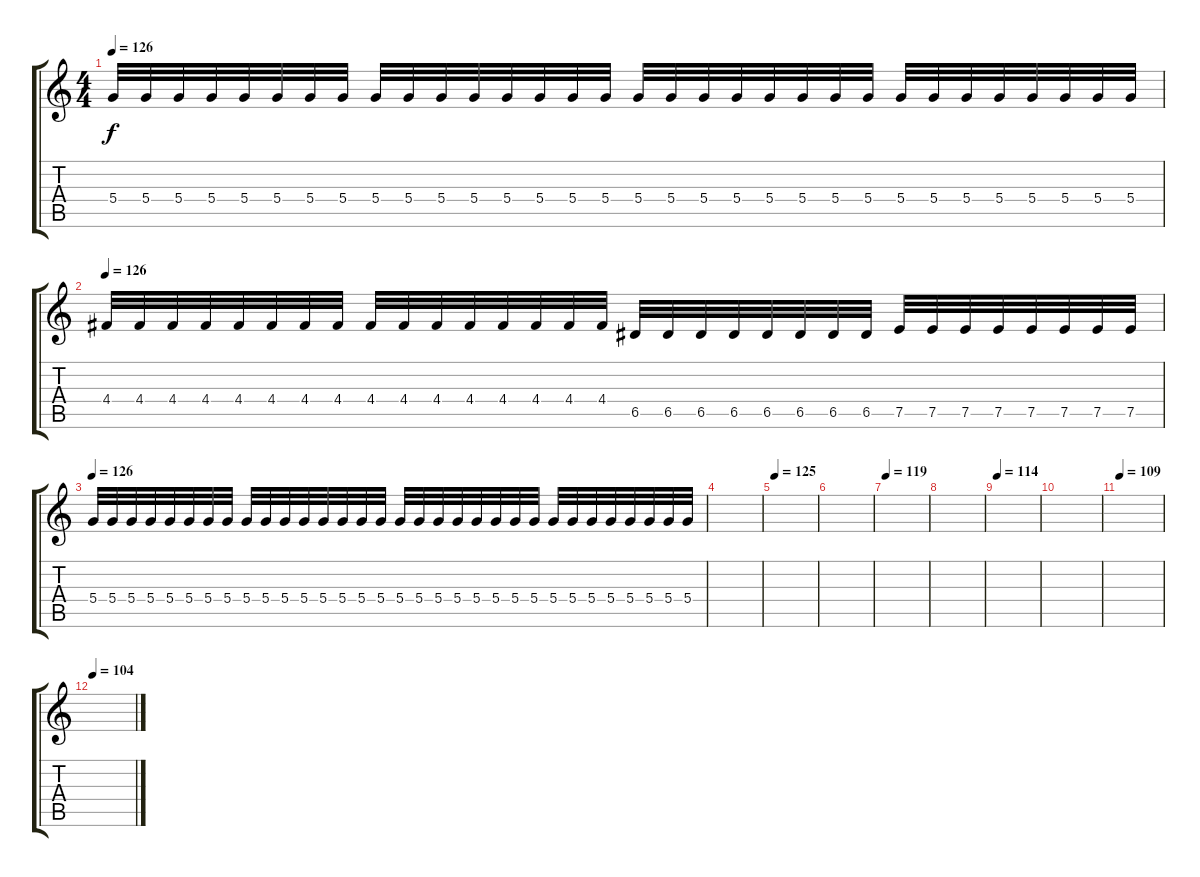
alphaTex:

\track "" {instrument overdrivenguitar}
\staff {score tabs}
\tuning (E4 B3 G3 D3 A2 E2) {hide}
\ts (4 4)
\tempo 126
\clef g2
\ks c
5.4.32{dy f} 5.4.32 5.4.32 5.4.32 5.4.32 5.4.32 5.4.32 5.4.32 5.4.32 5.4.32 5.4.32 5.4.32 5.4.32 5.4.32 5.4.32 5.4.32 5.4.32 5.4.32 5.4.32 5.4.32 5.4.32 5.4.32 5.4.32 5.4.32 5.4.32 5.4.32 5.4.32 5.4.32 5.4.32 5.4.32 5.4.32 5.4.32 |
\tempo 126
4.4.32 4.4.32 4.4.32 4.4.32 4.4.32 4.4.32 4.4.32 4.4.32 4.4.32 4.4.32 4.4.32 4.4.32 4.4.32 4.4.32 4.4.32 4.4.32 6.5.32 6.5.32 6.5.32 6.5.32 6.5.32 6.5.32 6.5.32 6.5.32 7.5.32 7.5.32 7.5.32 7.5.32 7.5.32 7.5.32 7.5.32 7.5.32 |
\tempo 126
5.4.32 5.4.32 5.4.32 5.4.32 5.4.32 5.4.32 5.4.32 5.4.32 5.4.32{volume 10} 5.4.32 5.4.32 5.4.32 5.4.32 5.4.32 5.4.32 5.4.32 5.4.32{volume 7} 5.4.32 5.4.32 5.4.32 5.4.32 5.4.32 5.4.32 5.4.32 5.4.32{volume 3} 5.4.32 5.4.32 5.4.32 5.4.32 5.4.32 5.4.32 5.4.32 |
|
\tempo 125
|
|
\tempo 119
|
|
\tempo 114
|
|
\tempo 109
|
\tempo 104
